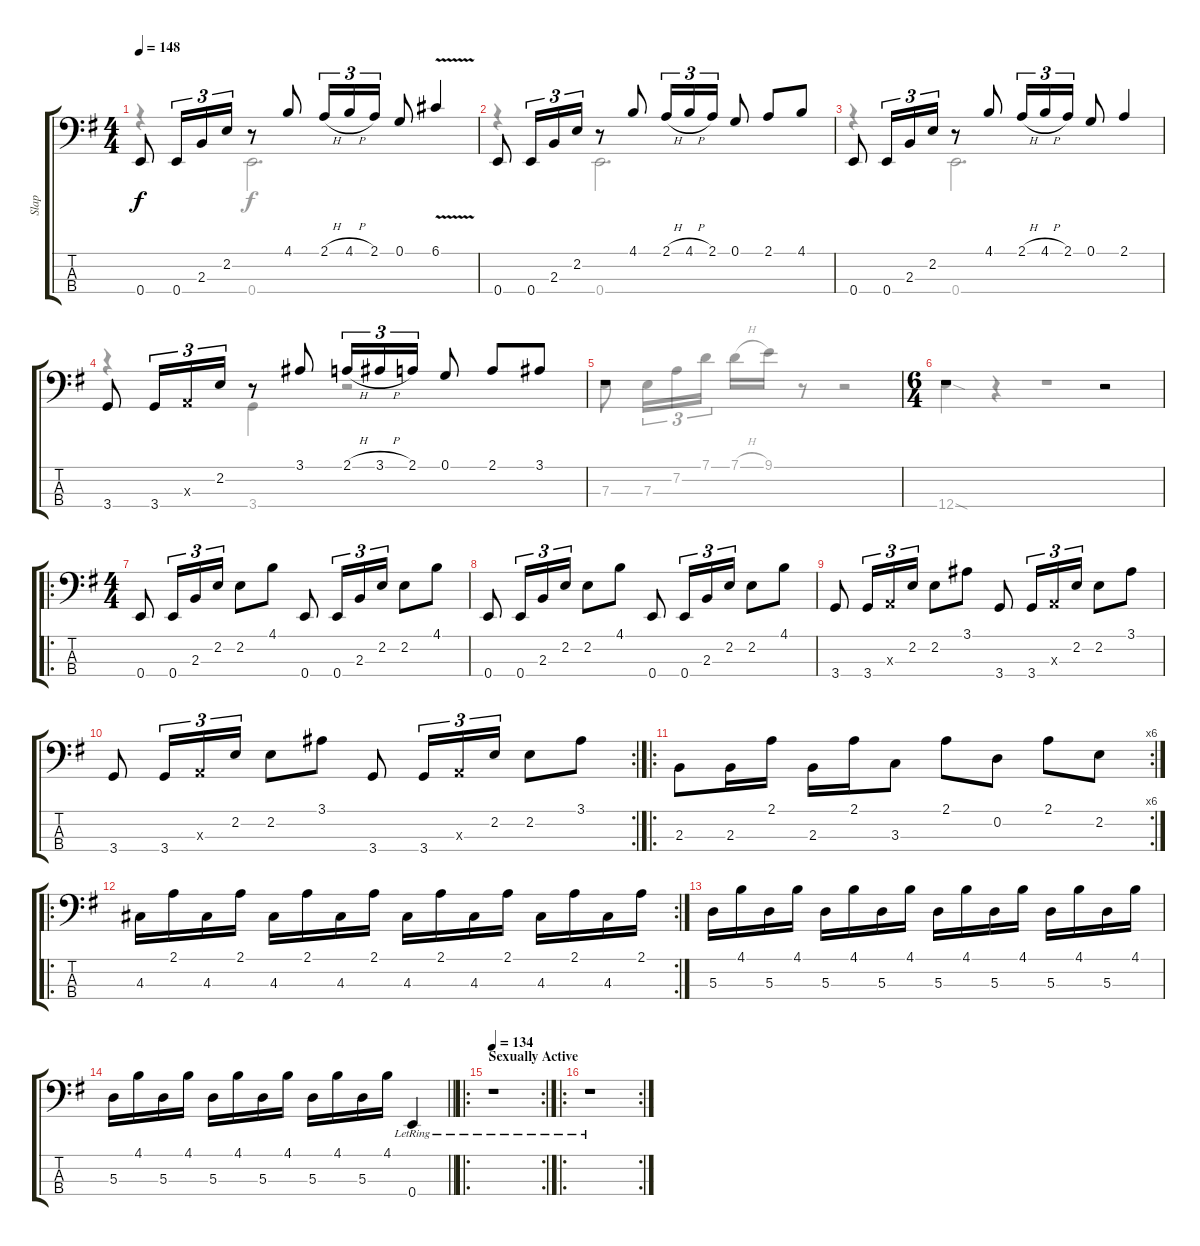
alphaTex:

\track ("Slap" "Slap") {instrument slapbass1}
\staff {score tabs}
\tuning (G2 D2 A1 E1) {hide}
\voice
\ts (4 4)
\tempo 148
\clef f4
\ks g
0.4.8{dy f} 0.4.16{tu (3 2)} 2.3.16{tu (3 2)} 2.2.16{tu (3 2)} r.8 4.1.8 2.1{h}.16{tu (3 2)} 4.1{h}.16{tu (3 2)} 2.1.16{tu (3 2)} 0.1.8 6.1{v}.4 |
0.4.8 0.4.16{tu (3 2)} 2.3.16{tu (3 2)} 2.2.16{tu (3 2)} r.8 4.1.8 2.1{h}.16{tu (3 2)} 4.1{h}.16{tu (3 2)} 2.1.16{tu (3 2)} 0.1.8 2.1.8 4.1.8 |
0.4.8 0.4.16{tu (3 2)} 2.3.16{tu (3 2)} 2.2.16{tu (3 2)} r.8 4.1.8 2.1{h}.16{tu (3 2)} 4.1{h}.16{tu (3 2)} 2.1.16{tu (3 2)} 0.1.8 2.1.4 |
3.4.8 3.4.16{tu (3 2)} 0.3{x}.16{tu (3 2)} 2.2.16{tu (3 2)} r.8 3.1.8 2.1{h}.16{tu (3 2)} 3.1{h}.16{tu (3 2)} 2.1.16{tu (3 2)} 0.1.8 2.1.8 3.1.8 |
r.1 |
\ts (6 4)
r.1 r.2 |
\ro
\ts (4 4)
0.4.8 0.4.16{tu (3 2)} 2.3.16{tu (3 2)} 2.2.16{tu (3 2)} 2.2.8 4.1.8 0.4.8 0.4.16{tu (3 2)} 2.3.16{tu (3 2)} 2.2.16{tu (3 2)} 2.2.8 4.1.8 |
0.4.8 0.4.16{tu (3 2)} 2.3.16{tu (3 2)} 2.2.16{tu (3 2)} 2.2.8 4.1.8 0.4.8 0.4.16{tu (3 2)} 2.3.16{tu (3 2)} 2.2.16{tu (3 2)} 2.2.8 4.1.8 |
3.4.8 3.4.16{tu (3 2)} 0.3{x}.16{tu (3 2)} 2.2.16{tu (3 2)} 2.2.8 3.1.8 3.4.8 3.4.16{tu (3 2)} 0.3{x}.16{tu (3 2)} 2.2.16{tu (3 2)} 2.2.8 3.1.8 |
\rc 2
3.4.8 3.4.16{tu (3 2)} 0.3{x}.16{tu (3 2)} 2.2.16{tu (3 2)} 2.2.8 3.1.8 3.4.8 3.4.16{tu (3 2)} 0.3{x}.16{tu (3 2)} 2.2.16{tu (3 2)} 2.2.8 3.1.8 |
\ro
\rc 6
2.3.8 2.3.16 2.1.16 2.3.16 2.1.16 3.3.8 2.1.8 0.2.8 2.1.8 2.2.8 |
\ro
\rc 2
4.3.16 2.1.16 4.3.16 2.1.16 4.3.16 2.1.16 4.3.16 2.1.16 4.3.16 2.1.16 4.3.16 2.1.16 4.3.16 2.1.16 4.3.16 2.1.16 |
5.3.16 4.1.16 5.3.16 4.1.16 5.3.16 4.1.16 5.3.16 4.1.16 5.3.16 4.1.16 5.3.16 4.1.16 5.3.16 4.1.16 5.3.16 4.1.16 |
\barLineRight lightlight
5.3.16 4.1.16 5.3.16 4.1.16 5.3.16 4.1.16 5.3.16 4.1.16 5.3.16 4.1.16 5.3.16 4.1.16 0.4{lr}.4 |
\ro
\rc 2
\section ("" "Sexually Active")
\tempo 134
r.1 |
\ro
\rc 2
r.1
\voice
\clef f4
\ottava regular
\simile none
\ks g
r.4{dy f} 0.4.2{d} |
r.4 0.4.2{d} |
r.4 0.4.2{d} |
r.4 3.4.4 r.2 |
7.3.8 7.3.16{tu (3 2)} 7.2.16{tu (3 2)} 7.1.16{tu (3 2)} 7.1{h}.16 9.1.16 r.8 r.2 |
12.4{sod}.4 r.4 r.1 |
|
|
|
|
|
|
|
\barLineRight lightlight
|
|
